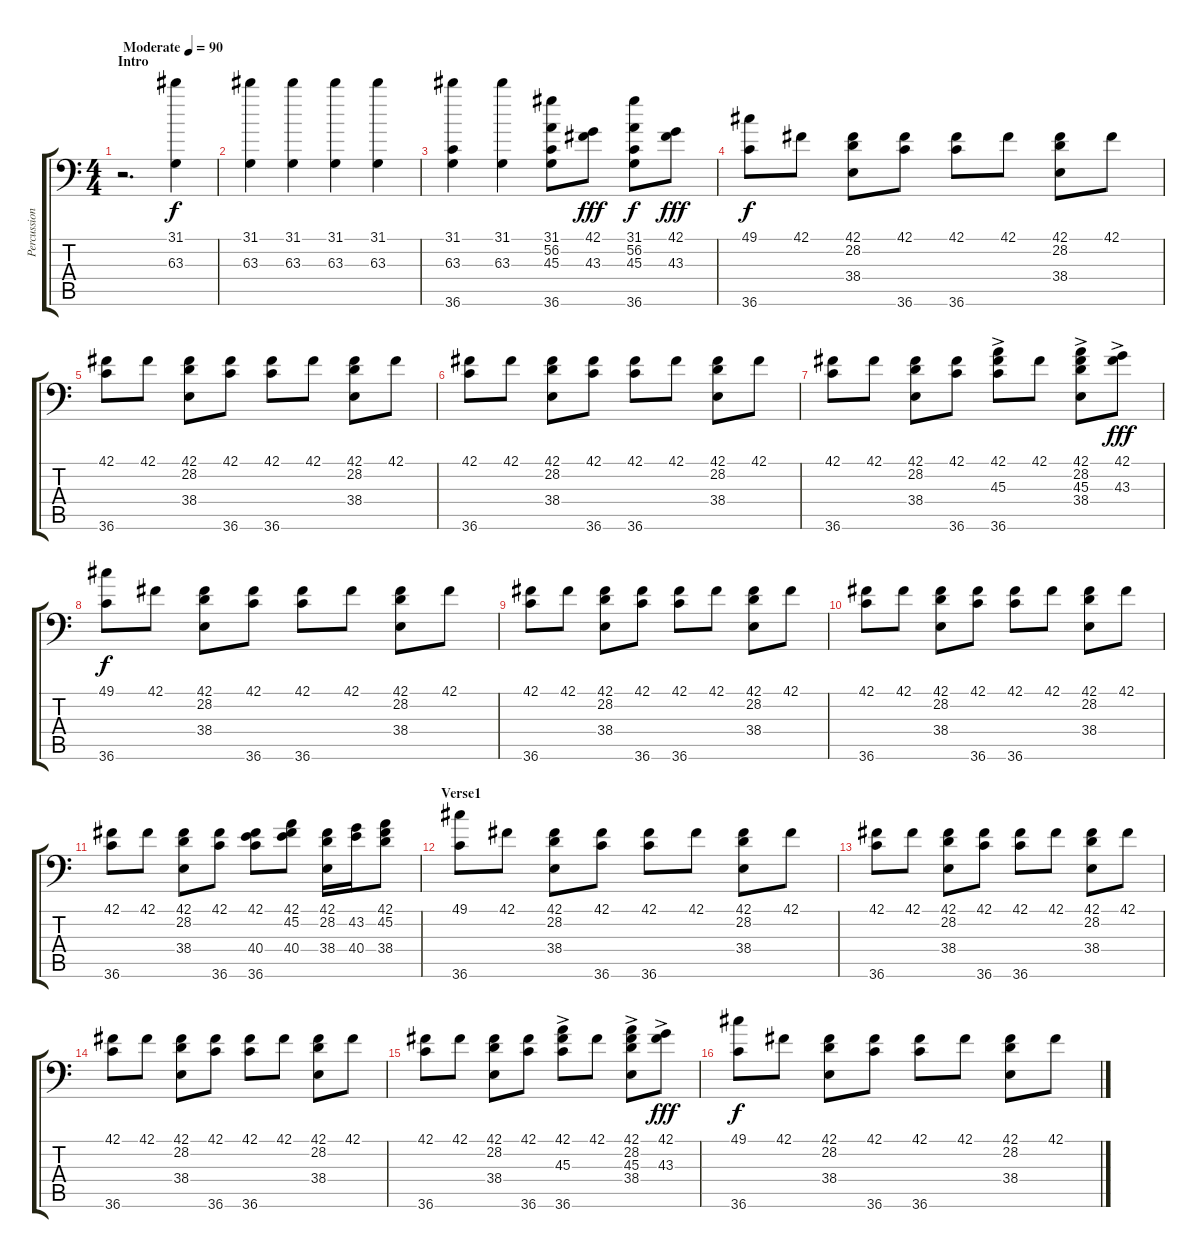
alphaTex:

\track ("Percussion" "Percussion") {instrument acousticgrandpiano}
\staff {score tabs}
\tuning (C-1 C-1 C-1 C-1 C-1 C-1) {hide}
\ts (4 4)
\section ("" "Intro")
\tempo (90 "Moderate")
\clef f4
\ks c
r.2{d dy f instrument acousticgrandpiano} (31.1 63.3).4 |
(31.1 63.3).4 (31.1 63.3).4 (31.1 63.3).4 (31.1 63.3).4 |
(31.1 63.3 36.6).4 (31.1 63.3).4 (31.1 56.2 45.3 36.6).8 (42.1 43.3).8{dy fff} (31.1 56.2 45.3 36.6).8{dy f} (42.1 43.3).8{dy fff} |
(49.1 36.6).8{dy f} 42.1.8 (42.1 28.2 38.4).8 (42.1 36.6).8 (42.1 36.6).8 42.1.8 (42.1 28.2 38.4).8 42.1.8 |
(42.1 36.6).8 42.1.8 (42.1 28.2 38.4).8 (42.1 36.6).8 (42.1 36.6).8 42.1.8 (42.1 28.2 38.4).8 42.1.8 |
(42.1 36.6).8 42.1.8 (42.1 28.2 38.4).8 (42.1 36.6).8 (42.1 36.6).8 42.1.8 (42.1 28.2 38.4).8 42.1.8 |
(42.1 36.6).8 42.1.8 (42.1 28.2 38.4).8 (42.1 36.6).8 (42.1 45.3{ac} 36.6).8 42.1.8 (42.1 28.2 45.3{ac} 38.4).8 (42.1 43.3{ac}).8{dy fff} |
(49.1 36.6).8{dy f} 42.1.8 (42.1 28.2 38.4).8 (42.1 36.6).8 (42.1 36.6).8 42.1.8 (42.1 28.2 38.4).8 42.1.8 |
(42.1 36.6).8 42.1.8 (42.1 28.2 38.4).8 (42.1 36.6).8 (42.1 36.6).8 42.1.8 (42.1 28.2 38.4).8 42.1.8 |
(42.1 36.6).8 42.1.8 (42.1 28.2 38.4).8 (42.1 36.6).8 (42.1 36.6).8 42.1.8 (42.1 28.2 38.4).8 42.1.8 |
(42.1 36.6).8 42.1.8 (42.1 28.2 38.4).8 (42.1 36.6).8 (42.1 40.4 36.6).8 (42.1 45.2 40.4).8 (42.1 28.2 38.4).16 (43.2 40.4).16 (42.1 45.2 38.4).8 |
\section ("" "Verse1")
(49.1 36.6).8 42.1.8 (42.1 28.2 38.4).8 (42.1 36.6).8 (42.1 36.6).8 42.1.8 (42.1 28.2 38.4).8 42.1.8 |
(42.1 36.6).8 42.1.8 (42.1 28.2 38.4).8 (42.1 36.6).8 (42.1 36.6).8 42.1.8 (42.1 28.2 38.4).8 42.1.8 |
(42.1 36.6).8 42.1.8 (42.1 28.2 38.4).8 (42.1 36.6).8 (42.1 36.6).8 42.1.8 (42.1 28.2 38.4).8 42.1.8 |
(42.1 36.6).8 42.1.8 (42.1 28.2 38.4).8 (42.1 36.6).8 (42.1 45.3{ac} 36.6).8 42.1.8 (42.1 28.2 45.3{ac} 38.4).8 (42.1 43.3{ac}).8{dy fff} |
(49.1 36.6).8{dy f} 42.1.8 (42.1 28.2 38.4).8 (42.1 36.6).8 (42.1 36.6).8 42.1.8 (42.1 28.2 38.4).8 42.1.8
